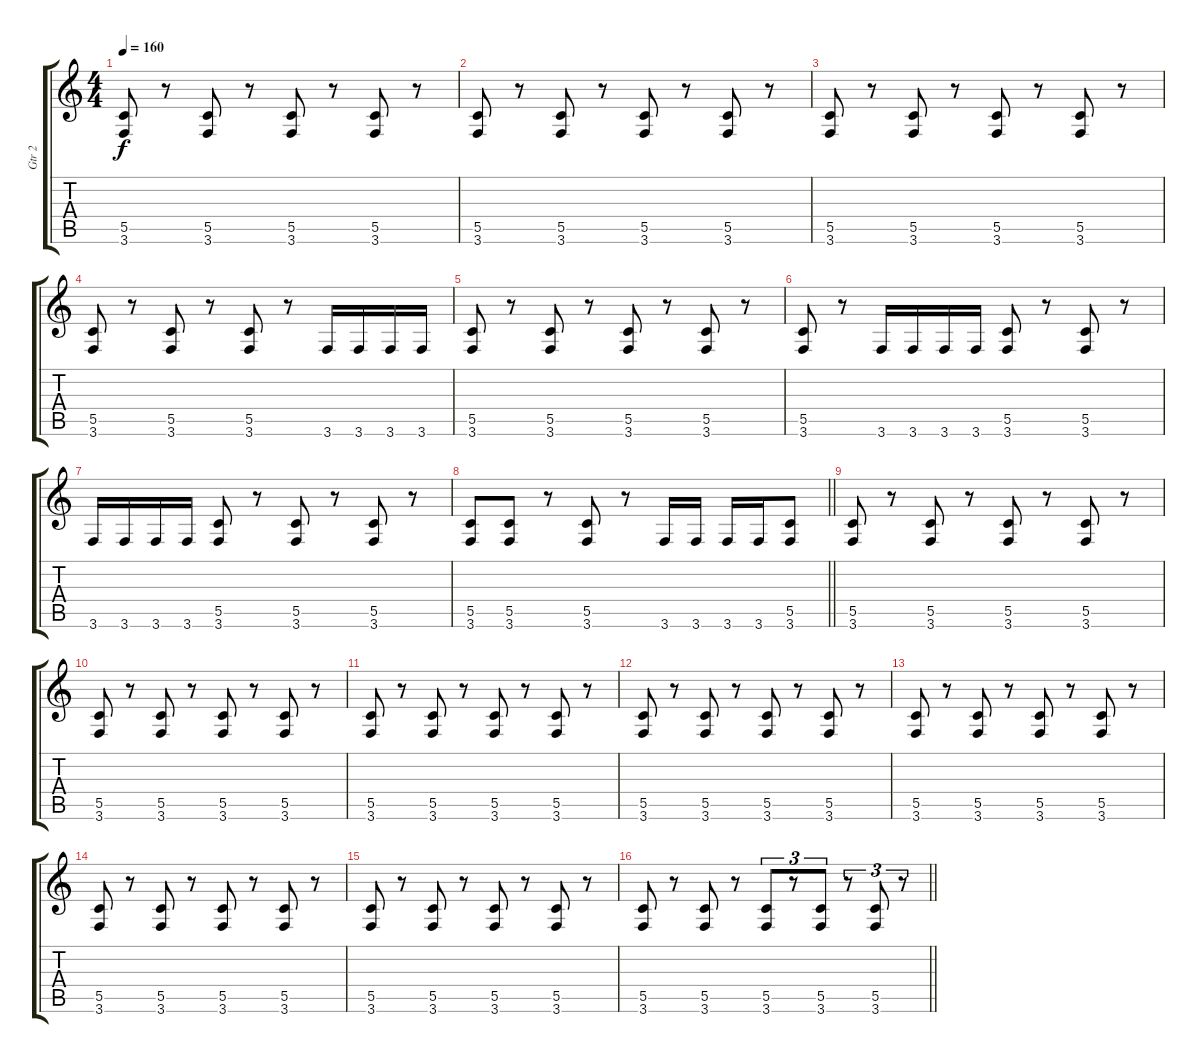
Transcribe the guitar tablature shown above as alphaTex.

\track ("Gtr 2" "Gtr 2") {instrument overdrivenguitar}
\staff {score tabs}
\tuning (D4 A3 F3 C3 G2 D2) {hide}
\ts (4 4)
\tempo 160
\clef g2
\ks c
(5.5 3.6).8{dy f} r.8 (5.5 3.6).8 r.8 (5.5 3.6).8 r.8 (5.5 3.6).8 r.8 |
(5.5 3.6).8 r.8 (5.5 3.6).8 r.8 (5.5 3.6).8 r.8 (5.5 3.6).8 r.8 |
(5.5 3.6).8 r.8 (5.5 3.6).8 r.8 (5.5 3.6).8 r.8 (5.5 3.6).8 r.8 |
(5.5 3.6).8 r.8 (5.5 3.6).8 r.8 (5.5 3.6).8 r.8 3.6.16 3.6.16 3.6.16 3.6.16 |
(5.5 3.6).8 r.8 (5.5 3.6).8 r.8 (5.5 3.6).8 r.8 (5.5 3.6).8 r.8 |
(5.5 3.6).8 r.8 3.6.16 3.6.16 3.6.16 3.6.16 (5.5 3.6).8 r.8 (5.5 3.6).8 r.8 |
3.6.16 3.6.16 3.6.16 3.6.16 (5.5 3.6).8 r.8 (5.5 3.6).8 r.8 (5.5 3.6).8 r.8 |
\barLineRight lightlight
(5.5 3.6).8 (5.5 3.6).8 r.8 (5.5 3.6).8 r.8 3.6.16 3.6.16 3.6.16 3.6.16 (5.5 3.6).8 |
(5.5 3.6).8 r.8 (5.5 3.6).8 r.8 (5.5 3.6).8 r.8 (5.5 3.6).8 r.8 |
(5.5 3.6).8 r.8 (5.5 3.6).8 r.8 (5.5 3.6).8 r.8 (5.5 3.6).8 r.8 |
(5.5 3.6).8 r.8 (5.5 3.6).8 r.8 (5.5 3.6).8 r.8 (5.5 3.6).8 r.8 |
(5.5 3.6).8 r.8 (5.5 3.6).8 r.8 (5.5 3.6).8 r.8 (5.5 3.6).8 r.8 |
(5.5 3.6).8 r.8 (5.5 3.6).8 r.8 (5.5 3.6).8 r.8 (5.5 3.6).8 r.8 |
(5.5 3.6).8 r.8 (5.5 3.6).8 r.8 (5.5 3.6).8 r.8 (5.5 3.6).8 r.8 |
(5.5 3.6).8 r.8 (5.5 3.6).8 r.8 (5.5 3.6).8 r.8 (5.5 3.6).8 r.8 |
\barLineRight lightlight
(5.5 3.6).8 r.8 (5.5 3.6).8 r.8 (5.5 3.6).8{tu (3 2)} r.8{tu (3 2)} (5.5 3.6).8{tu (3 2)} r.8{tu (3 2)} (5.5 3.6).8{tu (3 2)} r.8{tu (3 2)}
